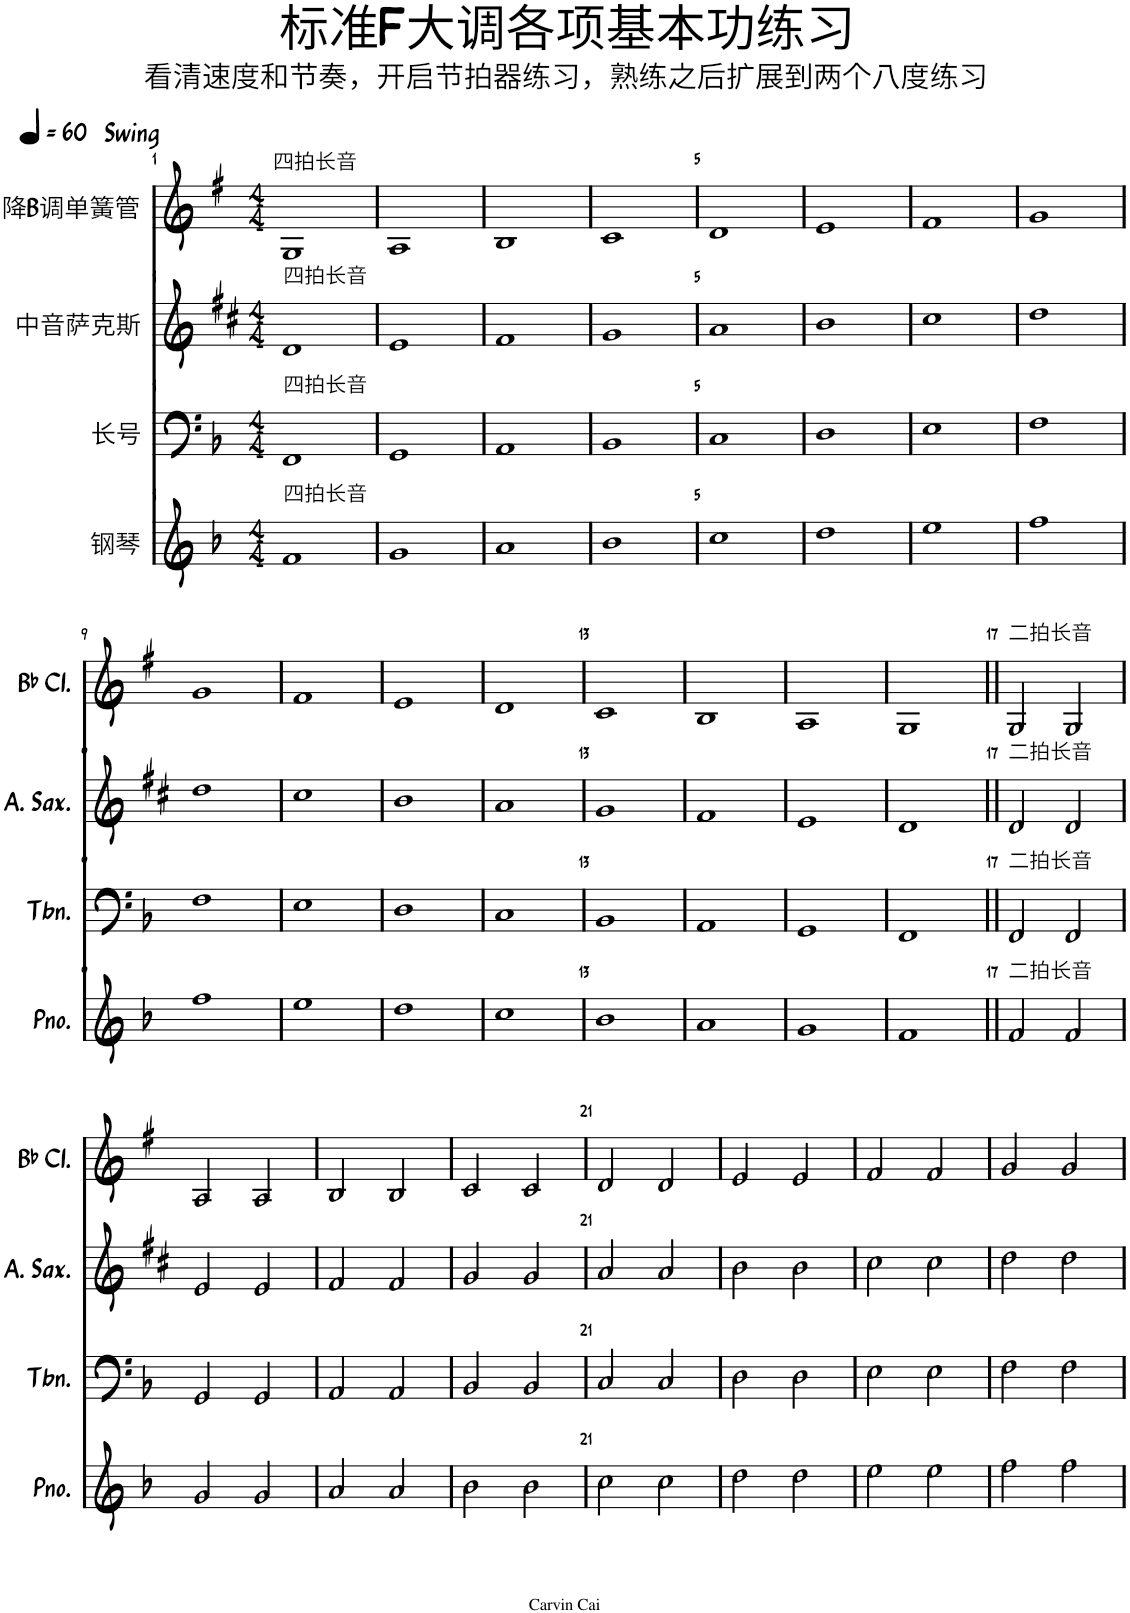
**kern	**kern	**kern	**kern
*part4	*part3	*part2	*part1
*staff4	*staff3	*staff2	*staff1
*I"钢琴	*I"长号	*I"中音萨克斯	*I"降B调单簧管
*clefG2	*clefF4	*clefG2	*clefG2
*	*	*Trd5c9	*Trd1c2
*k[b-]	*k[b-]	*k[f#c#]	*k[f#]
*M4/4	*M4/4	*M4/4	*M4/4
*MM60	*MM60	*MM60	*MM60
=1	=1	=1	=1
!	!	!	!LO:TX:a:B:t=Swing
!	!	!	!LO:TX:a:t=四拍长音
!	!	!LO:TX:a:t=四拍长音	!
!	!LO:TX:a:t=四拍长音	!	!
!LO:TX:a:t=四拍长音	!	!	!
1f	1FF	1d	1G
=2	=2	=2	=2
1g	1GG	1e	1A
=3	=3	=3	=3
1a	1AA	1f#	1B
=4	=4	=4	=4
1b-	1BB-	1g	1c
=5	=5	=5	=5
1cc	1C	1a	1d
=6	=6	=6	=6
1dd	1D	1b	1e
=7	=7	=7	=7
1ee	1E	1cc#	1f#
=8	=8	=8	=8
1ff	1F	1dd	1g
!!LO:LB:g=z
=9	=9	=9	=9
1ff	1F	1dd	1g
=10	=10	=10	=10
1ee	1E	1cc#	1f#
=11	=11	=11	=11
1dd	1D	1b	1e
=12	=12	=12	=12
1cc	1C	1a	1d
=13	=13	=13	=13
1b-	1BB-	1g	1c
=14	=14	=14	=14
1a	1AA	1f#	1B
=15	=15	=15	=15
1g	1GG	1e	1A
=16	=16	=16	=16
1f	1FF	1d	1G
=17||	=17||	=17||	=17||
!	!	!	!LO:TX:a:t=二拍长音
!	!	!LO:TX:a:t=二拍长音	!
!	!LO:TX:a:t=二拍长音	!	!
!LO:TX:a:t=二拍长音	!	!	!
2f/	2FF/	2d/	2G/
2f/	2FF/	2d/	2G/
!!LO:LB:g=z
=18	=18	=18	=18
2g/	2GG/	2e/	2A/
2g/	2GG/	2e/	2A/
=19	=19	=19	=19
2a/	2AA/	2f#/	2B/
2a/	2AA/	2f#/	2B/
=20	=20	=20	=20
2b-\	2BB-/	2g/	2c/
2b-\	2BB-/	2g/	2c/
=21	=21	=21	=21
2cc\	2C/	2a/	2d/
2cc\	2C/	2a/	2d/
=22	=22	=22	=22
2dd\	2D\	2b\	2e/
2dd\	2D\	2b\	2e/
=23	=23	=23	=23
2ee\	2E\	2cc#\	2f#/
2ee\	2E\	2cc#\	2f#/
=24	=24	=24	=24
2ff\	2F\	2dd\	2g/
2ff\	2F\	2dd\	2g/
=	=	=	=
*-	*-	*-	*-
